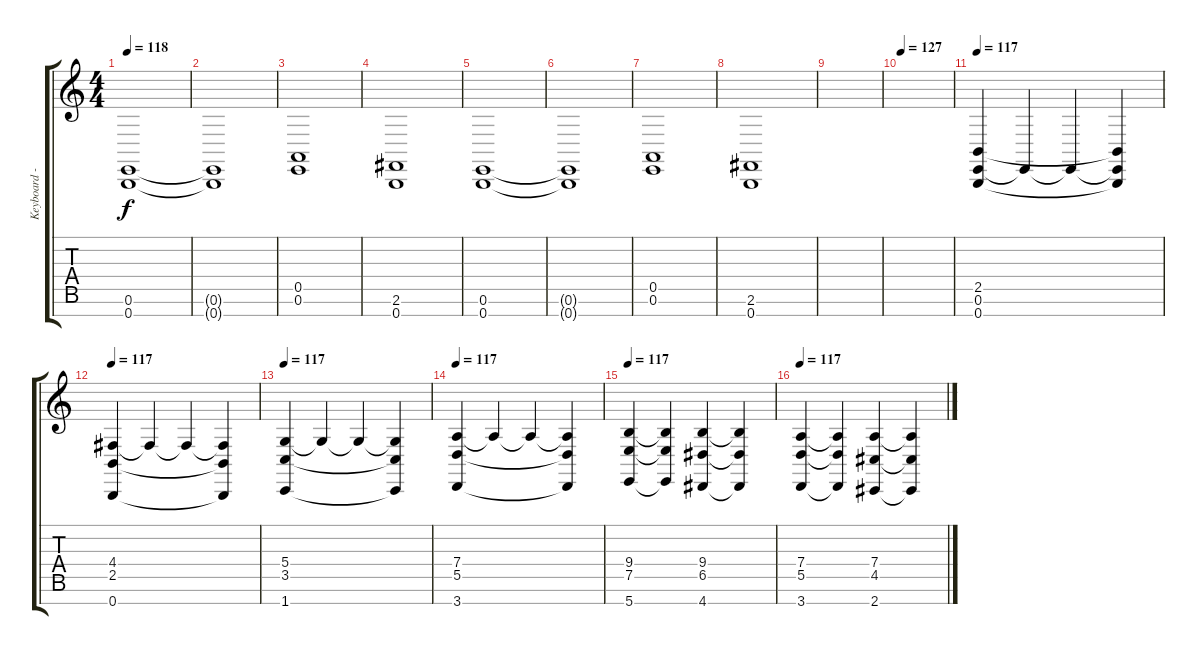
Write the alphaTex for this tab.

\track ("Keyboard - Recorded" "Keyboard -") {instrument accordion}
\staff {score tabs}
\tuning (E4 B3 G3 D3 A2 E2 B1) {hide}
\ts (4 4)
\tempo 118
\clef g2
\ks c
(0.6 0.7).1{dy f instrument accordion} |
(0.6{t} 0.7{t}).1 |
(0.5 0.6).1 |
(2.6 0.7).1 |
(0.6 0.7).1 |
(0.6{t} 0.7{t}).1 |
(0.5 0.6).1 |
(2.6 0.7).1 |
|
\tempo 127
|
\tempo 117
(2.5 0.6 0.7).4 0.6{t}.4 0.6{t}.4 (2.5{t} 0.6{t} 0.7{t}).4 |
\tempo 117
(4.4 2.5 0.7).4 4.4{t}.4 4.4{t}.4 (4.4{t} 2.5{t} 0.7{t}).4 |
\tempo 117
(5.4 3.5 1.7).4 5.4{t}.4 5.4{t}.4 (5.4{t} 3.5{t} 1.7{t}).4 |
\tempo 117
(7.4 5.5 3.7).4 7.4{t}.4 7.4{t}.4 (7.4{t} 5.5{t} 3.7{t}).4 |
\tempo 117
(9.4 7.5 5.7).4 (9.4{t} 7.5{t} 5.7{t}).4 (9.4 6.5 4.7).4 (9.4{t} 6.5{t} 4.7{t}).4 |
\tempo 117
(7.4 5.5 3.7).4 (7.4{t} 5.5{t} 3.7{t}).4 (7.4 4.5 2.7).4 (7.4{t} 4.5{t} 2.7{t}).4
